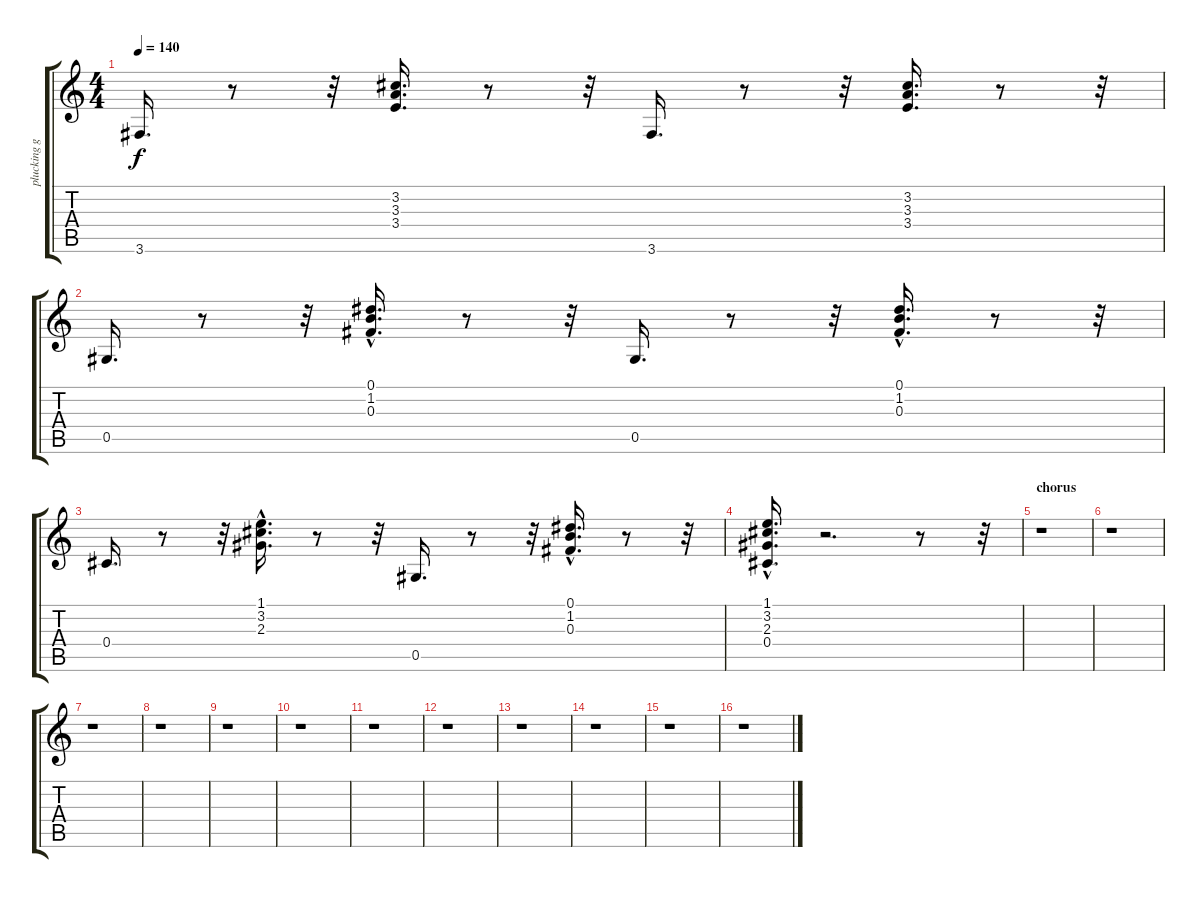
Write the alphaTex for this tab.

\track ("plucking guitar  Eb" "plucking g") {instrument acousticguitarnylon}
\staff {score tabs}
\tuning (Eb4 Bb3 Gb3 Db3 Ab2 Eb2) {hide}
\ts (4 4)
\tempo 140
\clef g2
\ks c
3.6.16{d dy f} r.8 r.32 (3.2 3.3 3.4).16{d} r.8 r.32 3.6.16{d} r.8 r.32 (3.2 3.3 3.4).16{d} r.8 r.32 |
0.5.16{d} r.8 r.32 (0.1{hac} 1.2 0.3).16{d} r.8 r.32 0.5.16{d} r.8 r.32 (0.1{hac} 1.2 0.3).16{d} r.8 r.32 |
0.4.16{d} r.8 r.32 (1.1{hac} 3.2 2.3).16{d} r.8 r.32 0.5.16{d} r.8 r.32 (0.1{hac} 1.2 0.3).16{d} r.8 r.32 |
(1.1{hac} 3.2 2.3 0.4).16{d} r.2{d} r.8 r.32 |
\section ("" "chorus")
r.1 |
r.1 |
r.1 |
r.1 |
r.1 |
r.1 |
r.1 |
r.1 |
r.1 |
r.1 |
r.1 |
r.1
